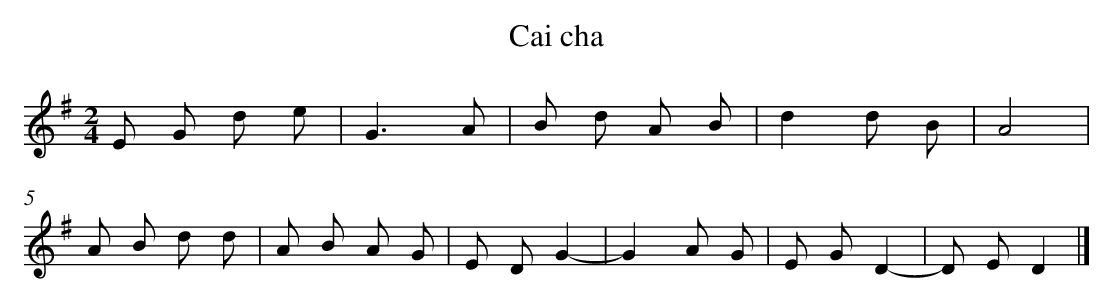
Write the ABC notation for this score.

X:1
T: Cai cha
L: 1/8
M: 2/4
K: G
E G d e [I:setbarnb 1]|
G3A |
B d A B |
d2d B |
A4 |
A B d d |
A B A G |
E DG2- |
G2A G |
E GD2- |
D ED2 |]
